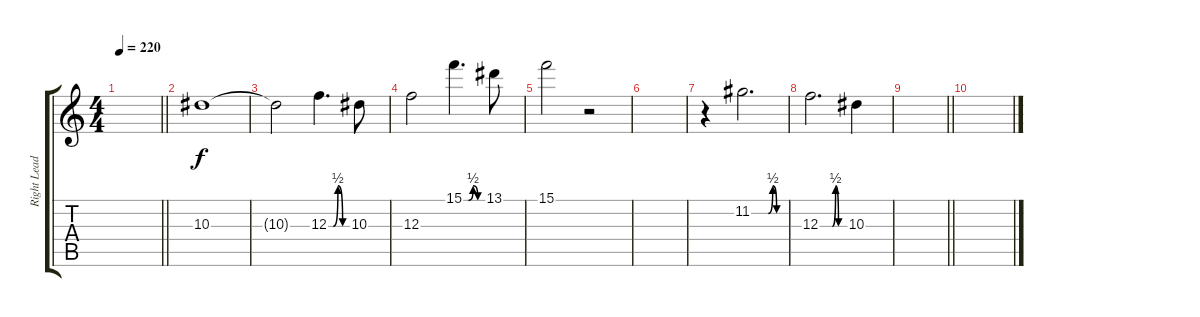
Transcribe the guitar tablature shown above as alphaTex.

\track ("Right Lead 2" "Right Lead") {instrument distortionguitar}
\staff {score tabs}
\tuning (D4 A3 F3 C3 G2 C2) {hide}
\ts (4 4)
\tempo 220
\clef g2
\barLineRight lightlight
\ks c
|
10.3.1 |
10.3{t}.2 12.3{be (custom 0 0 15 0 30 2 45 0 60 0)}.4{d} 10.3.8 |
12.3.2 15.1{be (custom 0 0 15 0 30 2 45 0 60 0)}.4{d} 13.1.8 |
15.1.2 r.2 |
|
r.4 11.2{be (custom 0 0 30 0 38 2 45 0 60 0)}.2{d} |
12.3{be (custom 0 0 30 0 38 2 45 0 60 0)}.2{d} 10.3.4 |
\barLineRight lightlight
|
\section ("" "")
